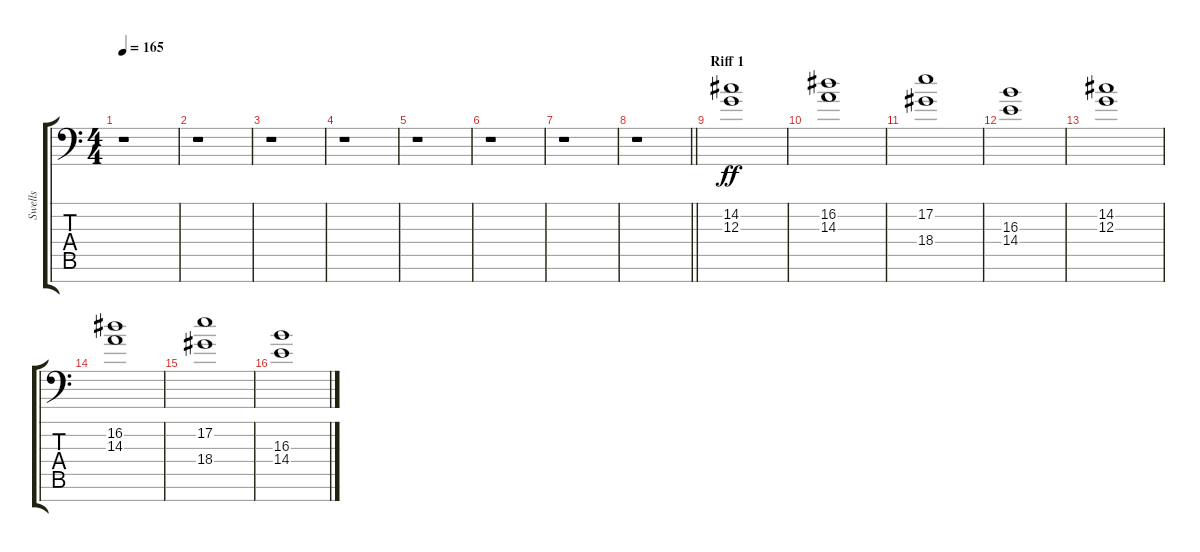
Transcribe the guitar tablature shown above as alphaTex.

\track ("Swells" "Swells") {instrument pad6metallic}
\staff {score tabs}
\tuning (Bb4 B3 G3 D3 A2 E2 C-1) {hide}
\ts (4 4)
\tempo 165
\clef f4
\ks c
r.1{dy ff} |
r.1 |
r.1 |
r.1 |
r.1 |
r.1 |
r.1 |
\barLineRight lightlight
r.1 |
\section ("" "Riff 1")
(14.2 12.3).1 |
(16.2 14.3).1 |
(17.2 18.4).1 |
(16.3 14.4).1 |
(14.2 12.3).1 |
(16.2 14.3).1 |
(17.2 18.4).1 |
(16.3 14.4).1
